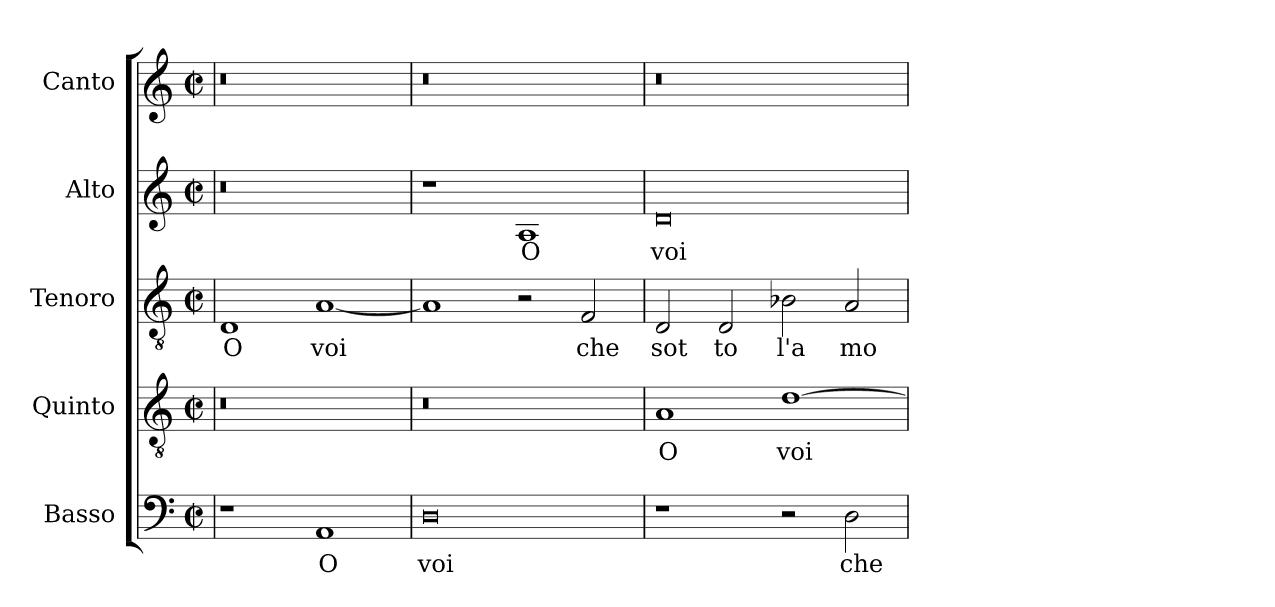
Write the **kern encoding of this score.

**kern	**text	**kern	**text	**kern	**text	**kern	**text	**kern
*part5	*part5	*part4	*part4	*part3	*part3	*part2	*part2	*part1
*staff5	*staff5	*staff4	*staff4	*staff3	*staff3	*staff2	*staff2	*staff1
*I"Basso	*	*I"Quinto	*	*I"Tenoro	*	*I"Alto	*	*I"Canto
!!LO:PB:g=z
*stria5	*	*stria5	*	*stria5	*	*stria5	*	*stria5
*clefF4	*	*clefGv2	*	*clefGv2	*	*clefG2	*	*clefG2
*M2/2	*	*M2/2	*	*M2/2	*	*M2/2	*	*M2/2
*met(c|)	*	*met(c|)	*	*met(c|)	*	*met(c|)	*	*met(c|)
=1	=1!	=1	=1!	=1	=1!	=1	=1!	=1!
!	!	!	!	!	!LO:LY:b:cj	!	!	!
1r	.	0r	.	1D	O	0r	.	0r
!	!LO:LY:b:cj	!	!	!	!LO:LY:b:cj	!	!	!
1AA	O	.	.	[<1A	voi	.	.	.
=2	=2	=2	=2	=2	=2	=2	=2	=2
!	!LO:LY:b:cj	!	!	!	!	!	!	!
0D	voi	0r	.	1A]	.	1r	.	0r
!	!	!	!	!	!	!	!LO:LY:b:cj	!
.	.	.	.	2r	.	1A	O	.
!	!	!	!	!	!LO:LY:b:cj	!	!	!
.	.	.	.	2F/	che	.	.	.
=3	=3	=3	=3	=3	=3	=3	=3	=3
!	!	!	!LO:LY:b:cj	!	!LO:LY:b:cj	!	!LO:LY:b:cj	!
1r	.	1A	O	2D/	sot	0d	voi	0r
!	!	!	!	!	!LO:LY:b:cj	!	!	!
.	.	.	.	2D/	to	.	.	.
!	!	!	!LO:LY:b:cj	!	!LO:LY:b:cj	!	!	!
2r	.	[>1d	voi	2B-X\	l'a	.	.	.
!	!LO:LY:b:cj	!	!	!	!LO:LY:b:cj	!	!	!
2D\	che	.	.	2A/	mo	.	.	.
=	=	=	=	=	=	=	=	=
*-	*-	*-	*-	*-	*-	*-	*-	*-
